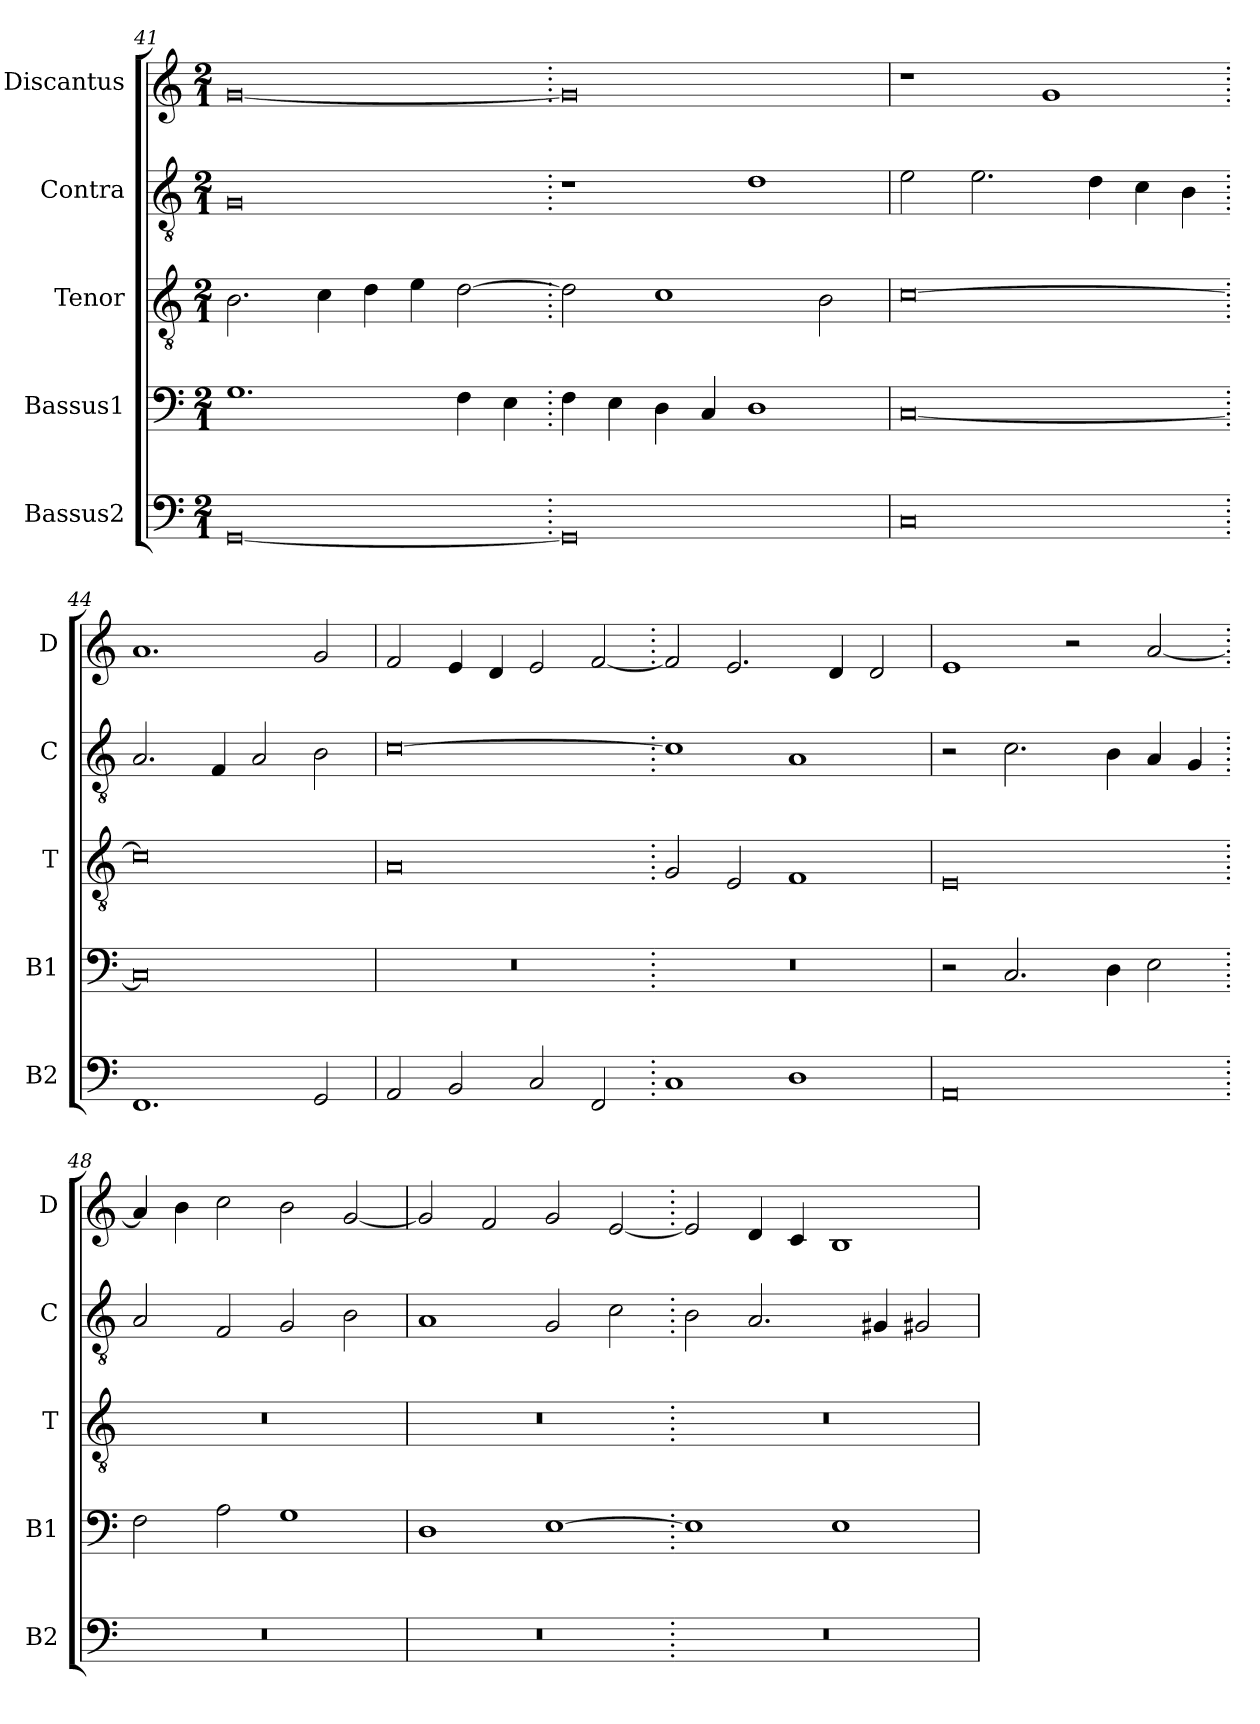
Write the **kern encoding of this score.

**kern	**kern	**kern	**kern	**kern
*part5	*part4	*part3	*part2	*part1
*staff5	*staff4	*staff3	*staff2	*staff1
*I"Bassus2	*I"Bassus1	*I"Tenor	*I"Contra	*I"Discantus
*I'B2	*I'B1	*I'T	*I'C	*I'D
*clefF4	*clefF4	*clefGv2	*clefGv2	*clefG2
*k[]	*k[]	*k[]	*k[]	*k[]
*M2/1	*M2/1	*M2/1	*M2/1	*M2/1
=41	=41	=41	=41	=41
[0GG	1.G	2.B\	0G	[0g
.	.	4c\	.	.
.	.	4d\	.	.
.	.	4e\	.	.
.	4F\	[2d\	.	.
.	4E\	.	.	.
=42.	=42.	=42.	=42.	=42.
0GG]	4F\	2d\]	1r	0g]
.	4E\	.	.	.
.	4D\	1c	.	.
.	4C/	.	.	.
.	1D	.	1d	.
.	.	2B\	.	.
=43	=43	=43	=43	=43
0C	[0C	[0c	2e\	1r
.	.	.	2.e\	.
.	.	.	.	1g
.	.	.	4d\	.
.	.	.	4c\	.
.	.	.	4B\	.
=44.	=44.	=44.	=44.	=44.
1.FF	0C]	0c]	2.A/	1.a
.	.	.	4F/	.
.	.	.	2A/	.
2GG/	.	.	2B\	2g/
=45	=45	=45	=45	=45
2AA/	0r	0A	[0c	2f/
2BB/	.	.	.	4e/
.	.	.	.	4d/
2C/	.	.	.	2e/
2FF/	.	.	.	[2f/
=46.	=46.	=46.	=46.	=46.
1C	0r	2G/	1c]	2f/]
.	.	2E/	.	2.e/
1D	.	1F	1A	.
.	.	.	.	4d/
.	.	.	.	2d/
=47	=47	=47	=47	=47
0AA	2r	0E	2r	1e
.	2.C/	.	2.c\	.
.	.	.	.	2r
.	4D\	.	4B\	.
.	2E\	.	4A/	[2a/
.	.	.	4G/	.
=48.	=48.	=48.	=48.	=48.
0r	2F\	0r	2A/	4a/]
.	.	.	.	4b\
.	2A\	.	2F/	2cc\
.	1G	.	2G/	2b\
.	.	.	2B\	[2g/
=49	=49	=49	=49	=49
0r	1D	0r	1A	2g/]
.	.	.	.	2f/
.	[1E	.	2G/	2g/
.	.	.	2c\	[2e/
=50.	=50.	=50.	=50.	=50.
0r	1E]	0r	2B\	2e/]
.	.	.	2.A/	4d/
.	.	.	.	4c/
.	1E	.	.	1B
.	.	.	4G#X/	.
.	.	.	2G#X/	.
=	=	=	=	=
*-	*-	*-	*-	*-
